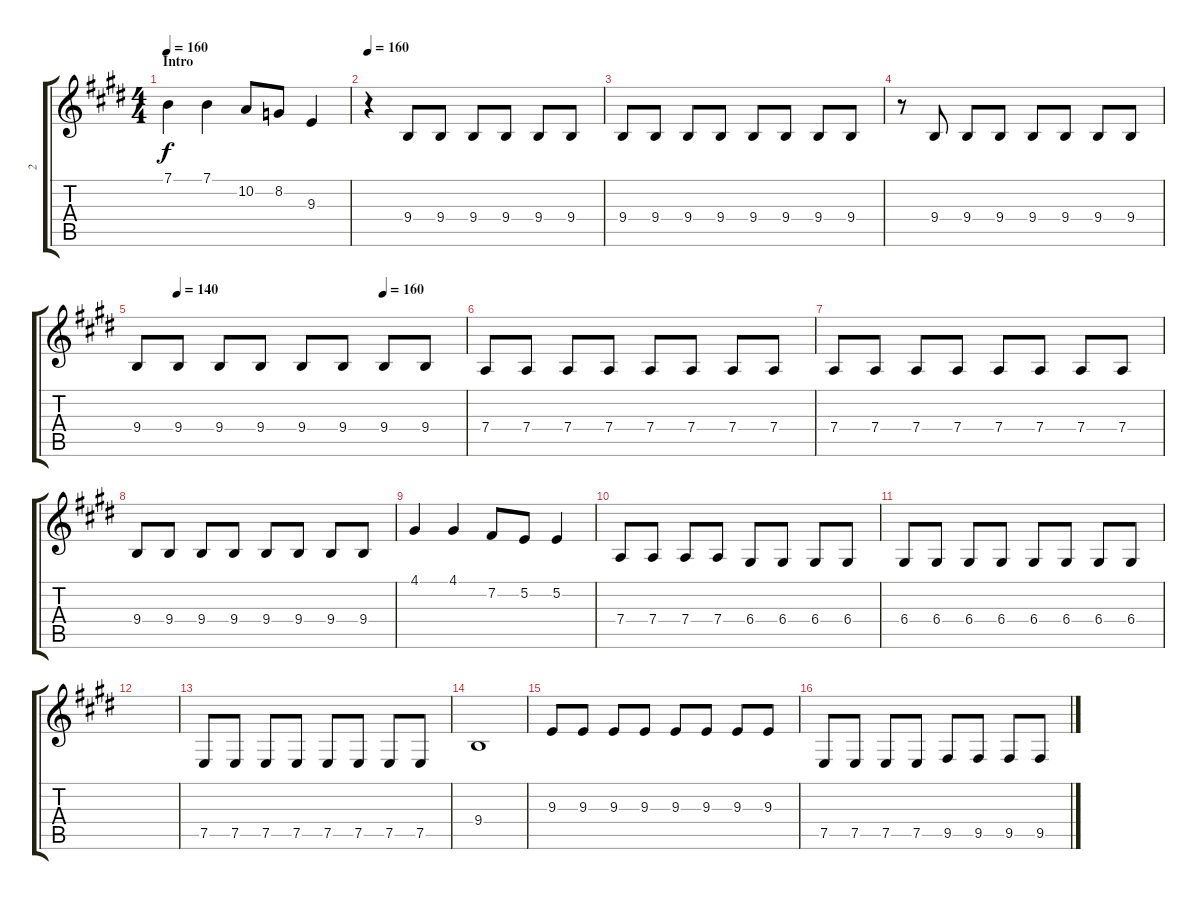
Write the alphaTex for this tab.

\track ("2" "2") {instrument trumpet}
\staff {score tabs}
\tuning (E4 B3 G3 D3 A2 E2) {hide}
\ts (4 4)
\section ("" "Intro")
\tempo 160
\clef g2
\ks e
7.1.4{dy f instrument trumpet} 7.1.4 10.2.8 8.2.8 9.3.4 |
\tempo 160
r.4 9.4.8 9.4.8 9.4.8 9.4.8 9.4.8 9.4.8 |
9.4.8 9.4.8 9.4.8 9.4.8 9.4.8 9.4.8 9.4.8 9.4.8 |
r.8 9.4.8 9.4.8 9.4.8 9.4.8 9.4.8 9.4.8 9.4.8 |
\tempo (160 0.75)
\tempo (140 0.125)
9.4.8 9.4.8 9.4.8 9.4.8 9.4.8 9.4.8 9.4.8 9.4.8 |
7.4.8 7.4.8 7.4.8 7.4.8 7.4.8 7.4.8 7.4.8 7.4.8 |
7.4.8 7.4.8 7.4.8 7.4.8 7.4.8 7.4.8 7.4.8 7.4.8 |
9.4.8 9.4.8 9.4.8 9.4.8 9.4.8 9.4.8 9.4.8 9.4.8 |
4.1.4 4.1.4 7.2.8 5.2.8 5.2.4 |
7.4.8 7.4.8 7.4.8 7.4.8 6.4.8 6.4.8 6.4.8 6.4.8 |
6.4.8 6.4.8 6.4.8 6.4.8 6.4.8 6.4.8 6.4.8 6.4.8 |
|
7.5.8 7.5.8 7.5.8 7.5.8 7.5.8 7.5.8 7.5.8 7.5.8 |
9.4.1 |
9.3.8 9.3.8 9.3.8 9.3.8 9.3.8 9.3.8 9.3.8 9.3.8 |
7.5.8 7.5.8 7.5.8 7.5.8 9.5.8 9.5.8 9.5.8 9.5.8
